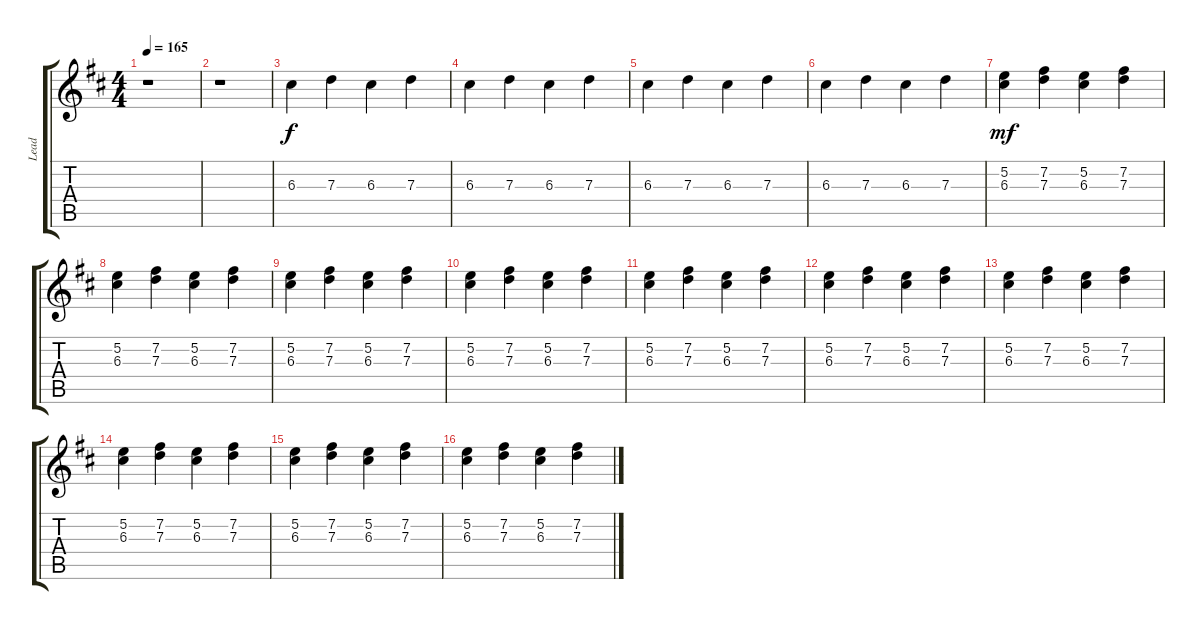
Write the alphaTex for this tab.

\track ("Lead" "Lead") {instrument distortionguitar}
\staff {score tabs}
\tuning (E4 B3 G3 D3 A2 E2) {hide}
\ts (4 4)
\tempo 165
\clef g2
\ks bminor
r.1{dy f} |
r.1 |
6.3.4 7.3.4 6.3.4 7.3.4 |
6.3.4 7.3.4 6.3.4 7.3.4 |
6.3.4 7.3.4 6.3.4 7.3.4 |
6.3.4 7.3.4 6.3.4 7.3.4 |
(5.2 6.3).4{dy mf} (7.2 7.3).4 (5.2 6.3).4 (7.2 7.3).4 |
(5.2 6.3).4 (7.2 7.3).4 (5.2 6.3).4 (7.2 7.3).4 |
(5.2 6.3).4 (7.2 7.3).4 (5.2 6.3).4 (7.2 7.3).4 |
(5.2 6.3).4 (7.2 7.3).4 (5.2 6.3).4 (7.2 7.3).4 |
(5.2 6.3).4 (7.2 7.3).4 (5.2 6.3).4 (7.2 7.3).4 |
(5.2 6.3).4 (7.2 7.3).4 (5.2 6.3).4 (7.2 7.3).4 |
(5.2 6.3).4 (7.2 7.3).4 (5.2 6.3).4 (7.2 7.3).4 |
(5.2 6.3).4 (7.2 7.3).4 (5.2 6.3).4 (7.2 7.3).4 |
(5.2 6.3).4 (7.2 7.3).4 (5.2 6.3).4 (7.2 7.3).4 |
(5.2 6.3).4 (7.2 7.3).4 (5.2 6.3).4 (7.2 7.3).4
